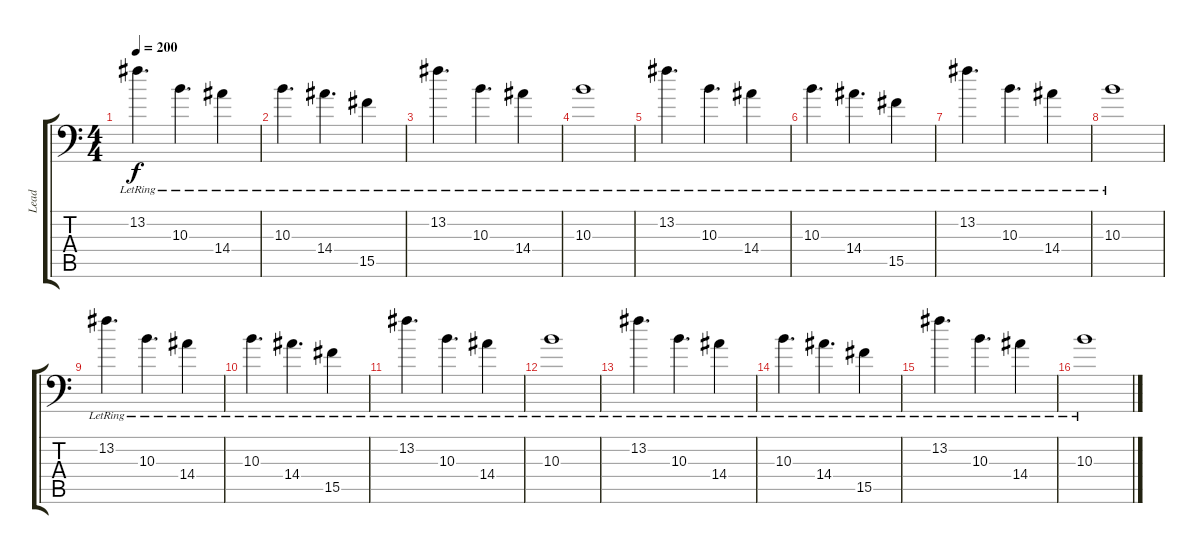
\track ("Lead" "Lead") {instrument distortionguitar}
\staff {score tabs}
\tuning (Bb3 F3 Db3 Ab2 Eb2 Ab1) {hide}
\ts (4 4)
\tempo 200
\clef f4
\ks c
13.2{lr}.4{d dy f} 10.3{lr}.4{d} 14.4{lr}.4 |
10.3{lr}.4{d} 14.4{lr}.4{d} 15.5{lr}.4 |
13.2{lr}.4{d} 10.3{lr}.4{d} 14.4{lr}.4 |
10.3{lr}.1 |
13.2{lr}.4{d} 10.3{lr}.4{d} 14.4{lr}.4 |
10.3{lr}.4{d} 14.4{lr}.4{d} 15.5{lr}.4 |
13.2{lr}.4{d} 10.3{lr}.4{d} 14.4{lr}.4 |
10.3{lr}.1 |
13.2{lr}.4{d} 10.3{lr}.4{d} 14.4{lr}.4 |
10.3{lr}.4{d} 14.4{lr}.4{d} 15.5{lr}.4 |
13.2{lr}.4{d} 10.3{lr}.4{d} 14.4{lr}.4 |
10.3{lr}.1 |
13.2{lr}.4{d} 10.3{lr}.4{d} 14.4{lr}.4 |
10.3{lr}.4{d} 14.4{lr}.4{d} 15.5{lr}.4 |
13.2{lr}.4{d} 10.3{lr}.4{d} 14.4{lr}.4 |
10.3{lr}.1
